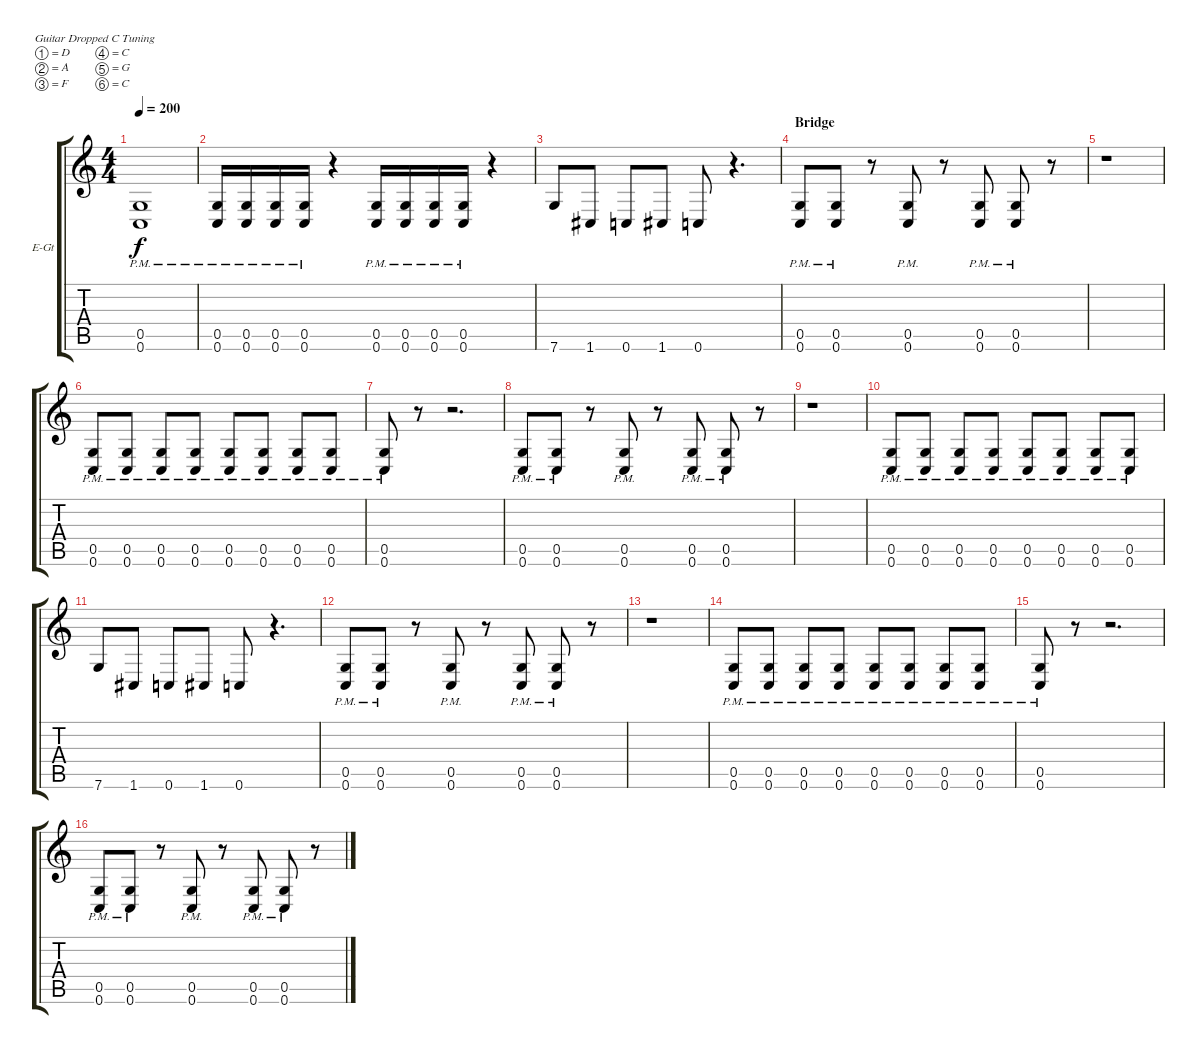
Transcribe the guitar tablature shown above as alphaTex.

\defaultSystemsLayout 4
\bracketExtendMode groupsimilarinstruments
\firstSystemTrackNameOrientation horizontal
\otherSystemsTrackNameOrientation horizontal
\track ("Guitar 2" "E-Gt") {instrument distortionguitar}
\staff {score tabs}
\tuning (D4 A3 F3 C3 G2 C2)
\ts (4 4)
\tempo 200
\clef g2
\ks c
(0.6{pm t} 0.5{pm t}).1{dy f} |
(0.6{pm} 0.5{pm}).16 (0.6{pm} 0.5{pm}).16 (0.6{pm} 0.5{pm}).16 (0.6{pm} 0.5{pm}).16 r.4 (0.6{pm} 0.5{pm}).16 (0.6{pm} 0.5{pm}).16 (0.6{pm} 0.5{pm}).16 (0.6{pm} 0.5{pm}).16 r.4 |
7.6.8 1.6.8 0.6.8 1.6.8 0.6.8 r.4{d} |
\section ("" "Bridge")
(0.6{pm} 0.5{pm}).8 (0.6{pm} 0.5{pm}).8 r.8 (0.6{pm} 0.5{pm}).8 r.8 (0.6{pm} 0.5{pm}).8 (0.6{pm} 0.5{pm}).8 r.8 |
r.1 |
(0.6{pm} 0.5{pm}).8 (0.6{pm} 0.5{pm}).8 (0.6{pm} 0.5{pm}).8 (0.6{pm} 0.5{pm}).8 (0.6{pm} 0.5{pm}).8 (0.6{pm} 0.5{pm}).8 (0.6{pm} 0.5{pm}).8 (0.6{pm} 0.5{pm}).8 |
(0.6{pm} 0.5{pm}).8 r.8 r.2{d} |
(0.6{pm} 0.5{pm}).8 (0.6{pm} 0.5{pm}).8 r.8 (0.6{pm} 0.5{pm}).8 r.8 (0.6{pm} 0.5{pm}).8 (0.6{pm} 0.5{pm}).8 r.8 |
r.1 |
(0.6{pm} 0.5{pm}).8 (0.6{pm} 0.5{pm}).8 (0.6{pm} 0.5{pm}).8 (0.6{pm} 0.5{pm}).8 (0.6{pm} 0.5{pm}).8 (0.6{pm} 0.5{pm}).8 (0.6{pm} 0.5{pm}).8 (0.6{pm} 0.5{pm}).8 |
7.6.8 1.6.8 0.6.8 1.6.8 0.6.8 r.4{d} |
(0.6{pm} 0.5{pm}).8 (0.6{pm} 0.5{pm}).8 r.8 (0.6{pm} 0.5{pm}).8 r.8 (0.6{pm} 0.5{pm}).8 (0.6{pm} 0.5{pm}).8 r.8 |
r.1 |
(0.6{pm} 0.5{pm}).8 (0.6{pm} 0.5{pm}).8 (0.6{pm} 0.5{pm}).8 (0.6{pm} 0.5{pm}).8 (0.6{pm} 0.5{pm}).8 (0.6{pm} 0.5{pm}).8 (0.6{pm} 0.5{pm}).8 (0.6{pm} 0.5{pm}).8 |
(0.6{pm} 0.5{pm}).8 r.8 r.2{d} |
(0.6{pm} 0.5{pm}).8 (0.6{pm} 0.5{pm}).8 r.8 (0.6{pm} 0.5{pm}).8 r.8 (0.6{pm} 0.5{pm}).8 (0.6{pm} 0.5{pm}).8 r.8
